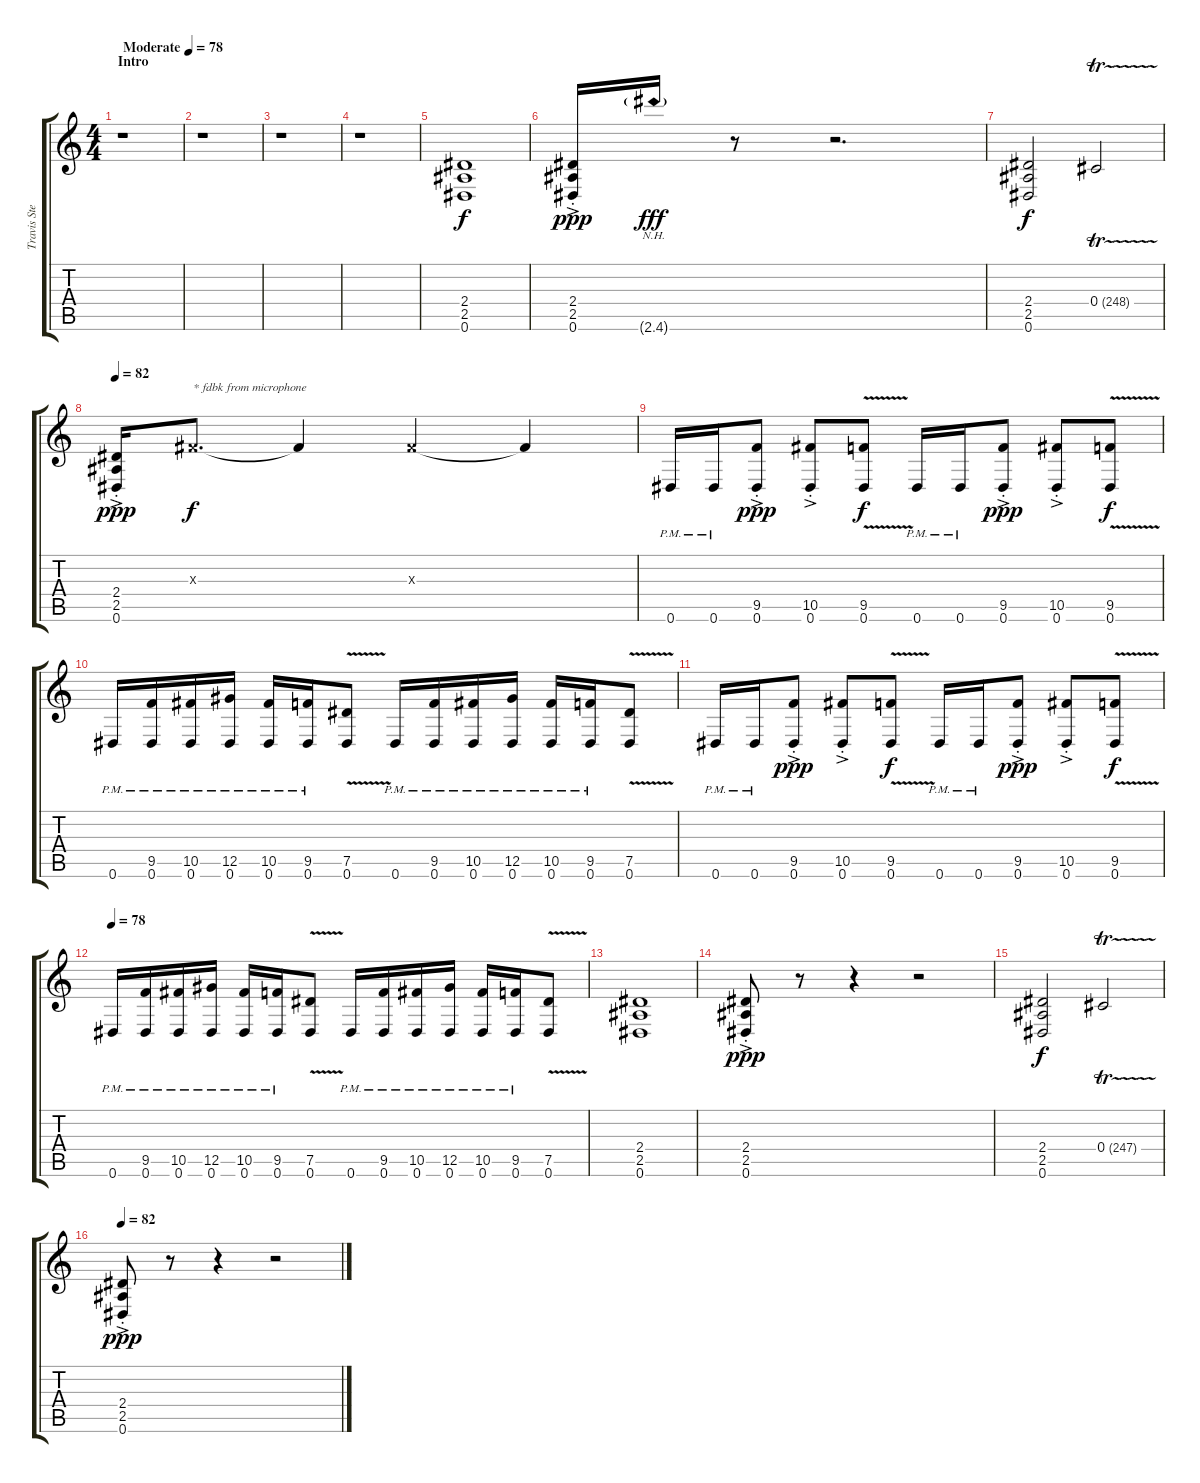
\track ("Travis Stever (Lead)" "Travis Ste") {instrument overdrivenguitar}
\staff {score tabs}
\tuning (Eb4 Bb3 Gb3 Db3 Ab2 Eb2) {hide}
\ts (4 4)
\section ("" "Intro")
\tempo (78 "Moderate")
\clef g2
\ks c
r.1{dy f instrument overdrivenguitar} |
r.1 |
r.1 |
r.1 |
(2.4 2.5 0.6).1 |
(2.4{ac st} 2.5{ac st} 0.6{ac st}).16{dy ppp} 2.6{nh g}.16{dy fff} r.8 r.2{d} |
(2.4 2.5 0.6).2{dy f} 0.4{tr (248 16)}.2 |
\tempo 82
(2.4{ac st} 2.5{ac st} 0.6{ac st}).16{dy ppp} 0.3{x}.8{d txt "* fdbk from microphone" dy f} 0.3{t}.4 0.3{x}.4 0.3{t}.4 |
0.6{pm}.16 0.6{pm}.16 (9.5{ac st} 0.6{ac st}).8{dy ppp} (10.5{ac st} 0.6{ac st}).8 (9.5{v} 0.6).8{dy f} 0.6{pm}.16 0.6{pm}.16 (9.5{ac st} 0.6{ac st}).8{dy ppp} (10.5{ac st} 0.6{ac st}).8 (9.5{v} 0.6).8{dy f} |
0.6{pm}.16 (9.5{pm} 0.6{pm}).16 (10.5{pm} 0.6{pm}).16 (12.5{pm} 0.6{pm}).16 (10.5{pm} 0.6{pm}).16 (9.5{pm} 0.6{pm}).16 (7.5{v} 0.6).8 0.6{pm}.16 (9.5{pm} 0.6{pm}).16 (10.5{pm} 0.6{pm}).16 (12.5{pm} 0.6{pm}).16 (10.5{pm} 0.6{pm}).16 (9.5{pm} 0.6{pm}).16 (7.5{v} 0.6).8 |
0.6{pm}.16 0.6{pm}.16 (9.5{ac st} 0.6{ac st}).8{dy ppp} (10.5{ac st} 0.6{ac st}).8 (9.5{v} 0.6).8{dy f} 0.6{pm}.16 0.6{pm}.16 (9.5{ac st} 0.6{ac st}).8{dy ppp} (10.5{ac st} 0.6{ac st}).8 (9.5{v} 0.6).8{dy f} |
\tempo 78
0.6{pm}.16 (9.5{pm} 0.6{pm}).16 (10.5{pm} 0.6{pm}).16 (12.5{pm} 0.6{pm}).16 (10.5{pm} 0.6{pm}).16 (9.5{pm} 0.6{pm}).16 (7.5{v} 0.6).8 0.6{pm}.16 (9.5{pm} 0.6{pm}).16 (10.5{pm} 0.6{pm}).16 (12.5{pm} 0.6{pm}).16 (10.5{pm} 0.6{pm}).16 (9.5{pm} 0.6{pm}).16 (7.5{v} 0.6).8 |
(2.4 2.5 0.6).1 |
(2.4{ac st} 2.5{ac st} 0.6{ac st}).8{dy ppp} r.8 r.4 r.2 |
(2.4 2.5 0.6).2{dy f} 0.4{tr (247 16)}.2 |
\tempo 82
(2.4{ac st} 2.5{ac st} 0.6{ac st}).8{dy ppp} r.8 r.4 r.2
